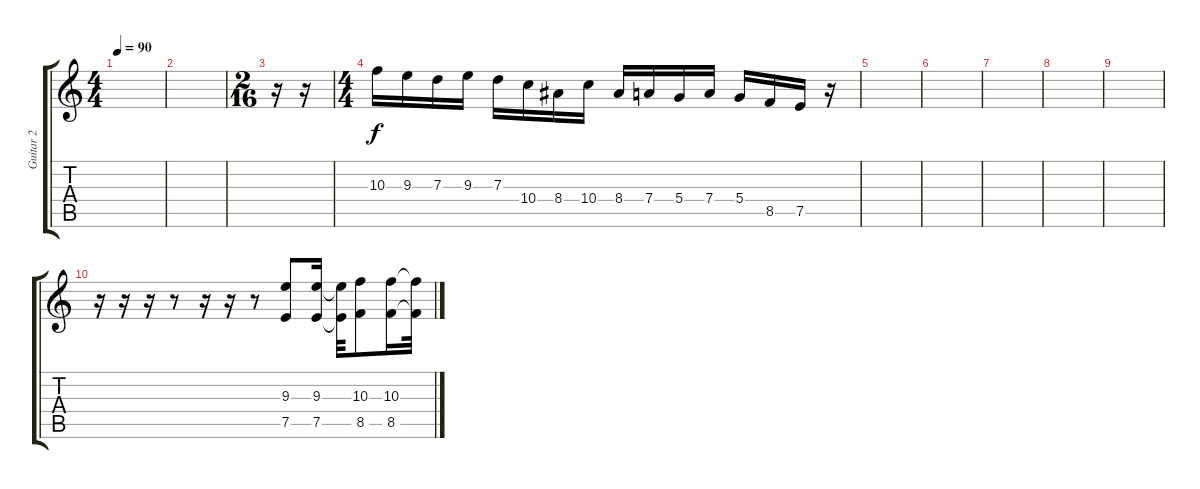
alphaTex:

\track ("Guitar 2" "Guitar 2") {instrument overdrivenguitar}
\staff {score tabs}
\tuning (E4 B3 G3 D3 A2 D2) {hide}
\ts (4 4)
\tempo 90
\clef g2
\ks c
|
|
\ts (2 16)
r.16 r.16 |
\ts (4 4)
10.3.16 9.3.16 7.3.16 9.3.16 7.3.16 10.4.16 8.4.16 10.4.16 8.4.16 7.4.16 5.4.16 7.4.16 5.4.16 8.5.16 7.5.16 r.16 |
|
|
|
|
|
r.16 r.16 r.16 r.8 r.16 r.16 r.8 (9.3 7.5).8{volume 8} (9.3 7.5).16 (9.3{t} 7.5{t}).32 (10.3 8.5).8 (10.3 8.5).16 (10.3{t} 8.5{t}).32
